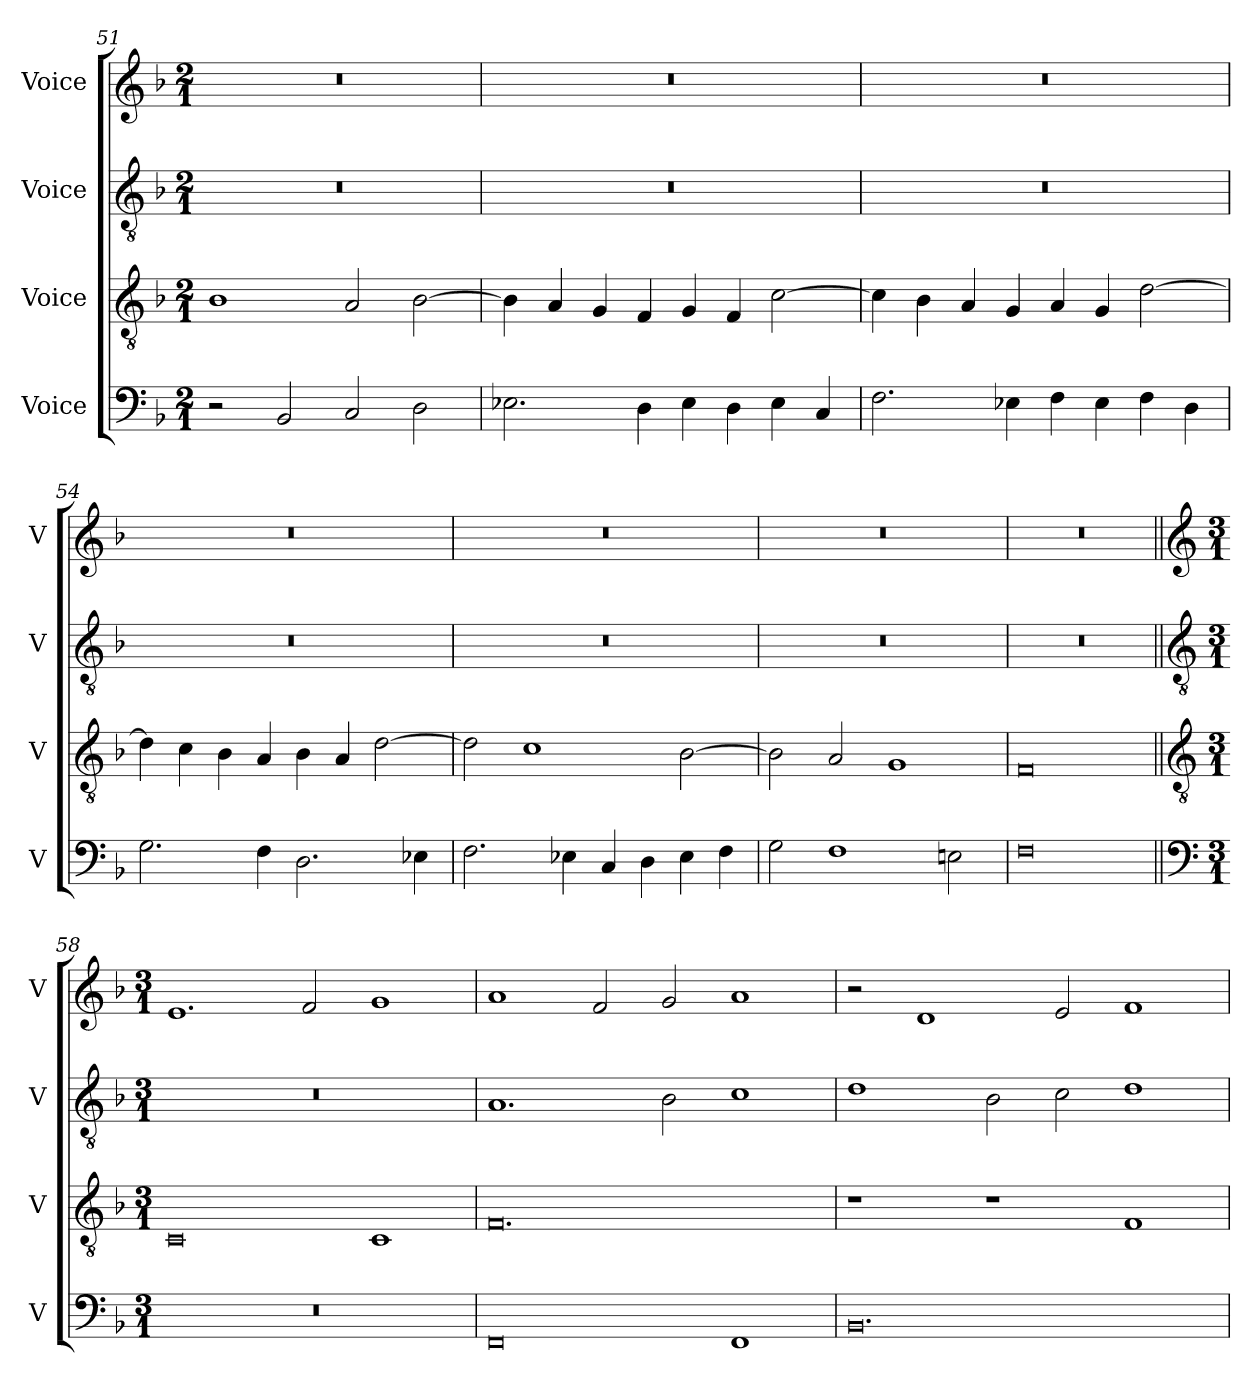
**kern	**kern	**kern	**kern
*part4	*part3	*part2	*part1
*staff4	*staff3	*staff2	*staff1
*I"Voice	*I"Voice	*I"Voice	*I"Voice
*I'V	*I'V	*I'V	*I'V
!!LO:PB:g=z
*clefF4	*clefGv2	*clefGv2	*clefG2
*k[b-]	*k[b-]	*k[b-]	*k[b-]
*M2/1	*M2/1	*M2/1	*M2/1
=51	=51	=51	=51
2r	1B-	0r	0r
2BB-/	.	.	.
2C/	2A/	.	.
2D\	[2B-\	.	.
=52	=52	=52	=52
2.E-X\	4B-\]	0r	0r
.	4A/	.	.
.	4G/	.	.
4D\	4F/	.	.
4E-\	4G/	.	.
4D\	4F/	.	.
4E-\	[2c\	.	.
4C/	.	.	.
=53	=53	=53	=53
2.F\	4c\]	0r	0r
.	4B-\	.	.
.	4A/	.	.
4E-X\	4G/	.	.
4F\	4A/	.	.
4E-\	4G/	.	.
4F\	[2d\	.	.
4D\	.	.	.
!!LO:LB:g=z
=54	=54	=54	=54
2.G\	4d\]	0r	0r
.	4c\	.	.
.	4B-\	.	.
4F\	4A/	.	.
2.D\	4B-\	.	.
.	4A/	.	.
.	[2d\	.	.
4E-X\	.	.	.
=55	=55	=55	=55
2.F\	2d\]	0r	0r
.	1c	.	.
4E-X\	.	.	.
4C/	.	.	.
4D\	.	.	.
4E-\	[2B-\	.	.
4F\	.	.	.
=56	=56	=56	=56
2G\	2B-\]	0r	0r
1F	2A/	.	.
.	1G	.	.
2En\	.	.	.
=57	=57	=57	=57
0F	0F	0r	0r
!!LO:LB:g=z
=58||	=58||	=58||	=58||
*clefF4	*clefGv2	*clefGv2	*clefG2
*M3/1	*M3/1	*M3/1	*M3/1
0.r	0C	0.r	1.e
.	.	.	2f/
.	1C	.	1g
=59	=59	=59	=59
0FF	0.F	1.A	1a
.	.	.	2f/
.	.	2B-\	2g/
1FF	.	1c	1a
=60	=60	=60	=60
0.BB-	1r	1d	2r
.	.	.	1d
.	1r	2B-\	.
.	.	2c\	2e/
.	1F	1d	1f
=	=	=	=
*-	*-	*-	*-
